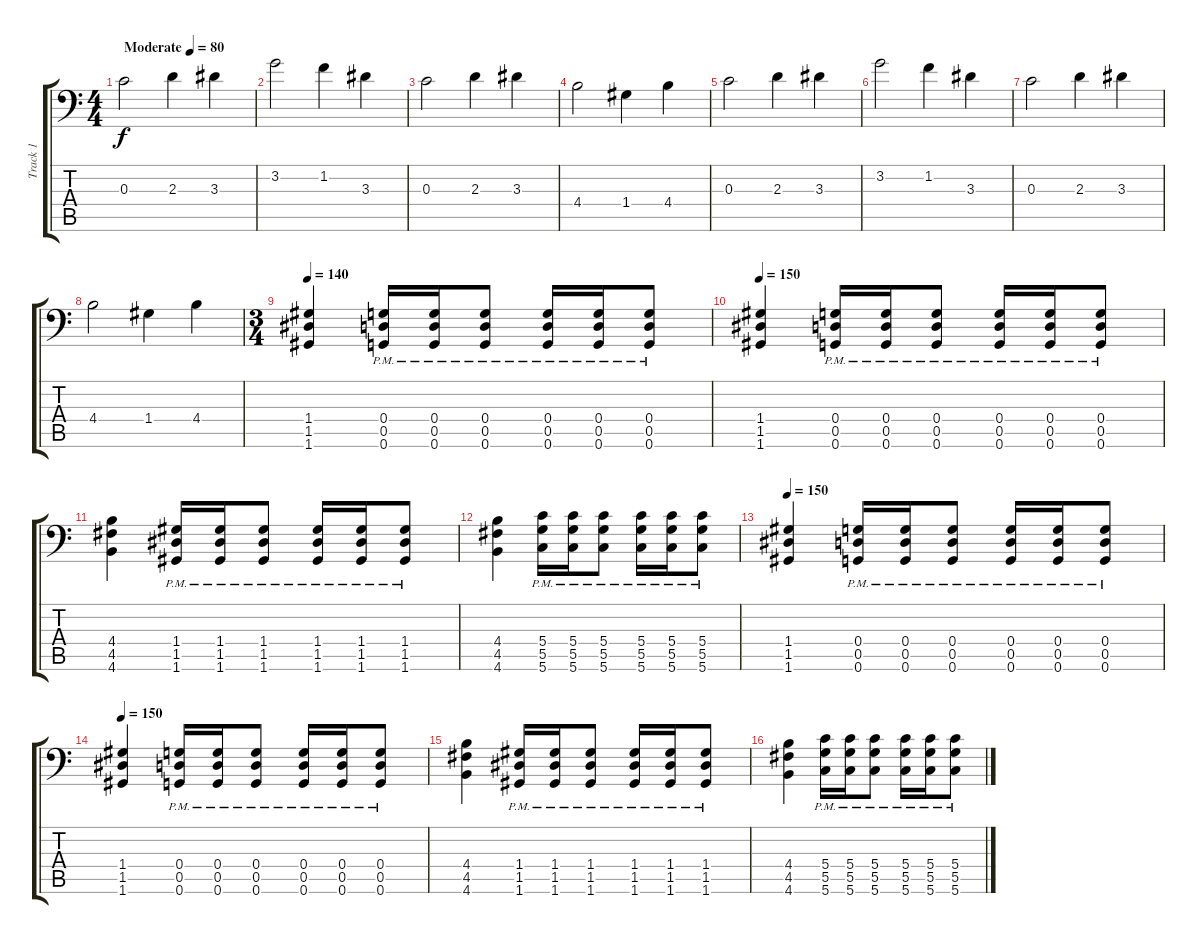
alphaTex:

\track ("Track 1" "Track 1") {instrument distortionguitar}
\staff {score tabs}
\tuning (A3 E3 C3 G2 D2 G1) {hide}
\ts (4 4)
\tempo (80 "Moderate")
\clef f4
\ks c
0.3.2{dy f instrument distortionguitar} 2.3.4 3.3.4 |
3.2.2 1.2.4 3.3.4 |
0.3.2 2.3.4 3.3.4 |
4.4.2 1.4.4 4.4.4 |
0.3.2 2.3.4 3.3.4 |
3.2.2 1.2.4 3.3.4 |
0.3.2 2.3.4 3.3.4 |
4.4.2 1.4.4 4.4.4 |
\ts (3 4)
\tempo 140
(1.4 1.5 1.6).4 (0.4{pm} 0.5{pm} 0.6{pm}).16 (0.4{pm} 0.5{pm} 0.6{pm}).16 (0.4{pm} 0.5{pm} 0.6{pm}).8 (0.4{pm} 0.5{pm} 0.6{pm}).16 (0.4{pm} 0.5{pm} 0.6{pm}).16 (0.4{pm} 0.5{pm} 0.6{pm}).8 |
\tempo 150
(1.4 1.5 1.6).4 (0.4{pm} 0.5{pm} 0.6{pm}).16 (0.4{pm} 0.5{pm} 0.6{pm}).16 (0.4{pm} 0.5{pm} 0.6{pm}).8 (0.4{pm} 0.5{pm} 0.6{pm}).16 (0.4{pm} 0.5{pm} 0.6{pm}).16 (0.4{pm} 0.5{pm} 0.6{pm}).8 |
(4.4 4.5 4.6).4 (1.4{pm} 1.5{pm} 1.6{pm}).16 (1.4{pm} 1.5{pm} 1.6{pm}).16 (1.4{pm} 1.5{pm} 1.6{pm}).8 (1.4{pm} 1.5{pm} 1.6{pm}).16 (1.4{pm} 1.5{pm} 1.6{pm}).16 (1.4{pm} 1.5{pm} 1.6{pm}).8 |
(4.4 4.5 4.6).4 (5.4{pm} 5.5{pm} 5.6{pm}).16 (5.4{pm} 5.5{pm} 5.6{pm}).16 (5.4{pm} 5.5{pm} 5.6{pm}).8 (5.4{pm} 5.5{pm} 5.6{pm}).16 (5.4{pm} 5.5{pm} 5.6{pm}).16 (5.4{pm} 5.5{pm} 5.6{pm}).8 |
\tempo 150
(1.4 1.5 1.6).4 (0.4{pm} 0.5{pm} 0.6{pm}).16 (0.4{pm} 0.5{pm} 0.6{pm}).16 (0.4{pm} 0.5{pm} 0.6{pm}).8 (0.4{pm} 0.5{pm} 0.6{pm}).16 (0.4{pm} 0.5{pm} 0.6{pm}).16 (0.4{pm} 0.5{pm} 0.6{pm}).8 |
\tempo 150
(1.4 1.5 1.6).4 (0.4{pm} 0.5{pm} 0.6{pm}).16 (0.4{pm} 0.5{pm} 0.6{pm}).16 (0.4{pm} 0.5{pm} 0.6{pm}).8 (0.4{pm} 0.5{pm} 0.6{pm}).16 (0.4{pm} 0.5{pm} 0.6{pm}).16 (0.4{pm} 0.5{pm} 0.6{pm}).8 |
(4.4 4.5 4.6).4 (1.4{pm} 1.5{pm} 1.6{pm}).16 (1.4{pm} 1.5{pm} 1.6{pm}).16 (1.4{pm} 1.5{pm} 1.6{pm}).8 (1.4{pm} 1.5{pm} 1.6{pm}).16 (1.4{pm} 1.5{pm} 1.6{pm}).16 (1.4{pm} 1.5{pm} 1.6{pm}).8 |
(4.4 4.5 4.6).4 (5.4{pm} 5.5{pm} 5.6{pm}).16 (5.4{pm} 5.5{pm} 5.6{pm}).16 (5.4{pm} 5.5{pm} 5.6{pm}).8 (5.4{pm} 5.5{pm} 5.6{pm}).16 (5.4{pm} 5.5{pm} 5.6{pm}).16 (5.4{pm} 5.5{pm} 5.6{pm}).8
